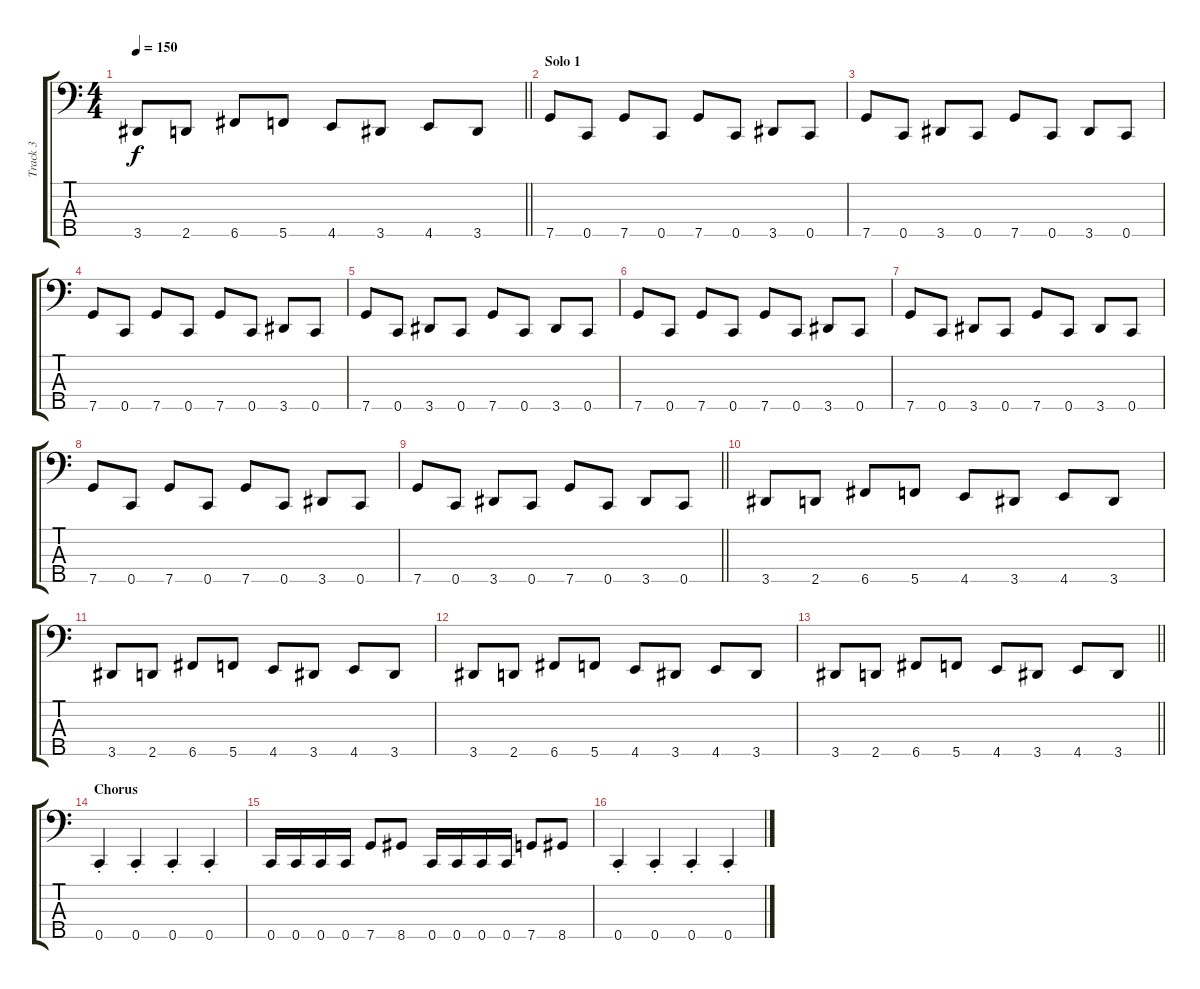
\track ("Track 3" "Track 3") {instrument electricbassfinger}
\staff {score tabs}
\tuning (G2 Eb2 Bb1 F1 C1) {hide}
\ts (4 4)
\tempo 150
\clef f4
\barLineRight lightlight
\ks c
3.5.8{dy f} 2.5.8 6.5.8 5.5.8 4.5.8 3.5.8 4.5.8 3.5.8 |
\section ("" "Solo 1")
7.5.8 0.5.8 7.5.8 0.5.8 7.5.8 0.5.8 3.5.8 0.5.8 |
7.5.8 0.5.8 3.5.8 0.5.8 7.5.8 0.5.8 3.5.8 0.5.8 |
7.5.8 0.5.8 7.5.8 0.5.8 7.5.8 0.5.8 3.5.8 0.5.8 |
7.5.8 0.5.8 3.5.8 0.5.8 7.5.8 0.5.8 3.5.8 0.5.8 |
7.5.8 0.5.8 7.5.8 0.5.8 7.5.8 0.5.8 3.5.8 0.5.8 |
7.5.8 0.5.8 3.5.8 0.5.8 7.5.8 0.5.8 3.5.8 0.5.8 |
7.5.8 0.5.8 7.5.8 0.5.8 7.5.8 0.5.8 3.5.8 0.5.8 |
\barLineRight lightlight
7.5.8 0.5.8 3.5.8 0.5.8 7.5.8 0.5.8 3.5.8 0.5.8 |
3.5.8 2.5.8 6.5.8 5.5.8 4.5.8 3.5.8 4.5.8 3.5.8 |
3.5.8 2.5.8 6.5.8 5.5.8 4.5.8 3.5.8 4.5.8 3.5.8 |
3.5.8 2.5.8 6.5.8 5.5.8 4.5.8 3.5.8 4.5.8 3.5.8 |
\barLineRight lightlight
3.5.8 2.5.8 6.5.8 5.5.8 4.5.8 3.5.8 4.5.8 3.5.8 |
\section ("" "Chorus")
0.5{st}.4 0.5{st}.4 0.5{st}.4 0.5{st}.4 |
0.5.16 0.5.16 0.5.16 0.5.16 7.5.8 8.5.8 0.5.16 0.5.16 0.5.16 0.5.16 7.5.8 8.5.8 |
0.5{st}.4 0.5{st}.4 0.5{st}.4 0.5{st}.4
